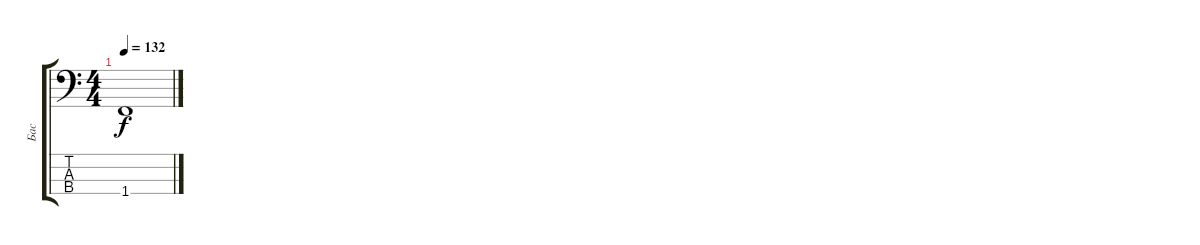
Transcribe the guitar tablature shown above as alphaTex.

\track ("Бас" "Бас") {instrument electricbassfinger}
\staff {score tabs}
\tuning (G2 D2 A1 E1) {hide}
\ts (4 4)
\tempo 132
\clef f4
\ks c
1.4{t}.1{dy f}
